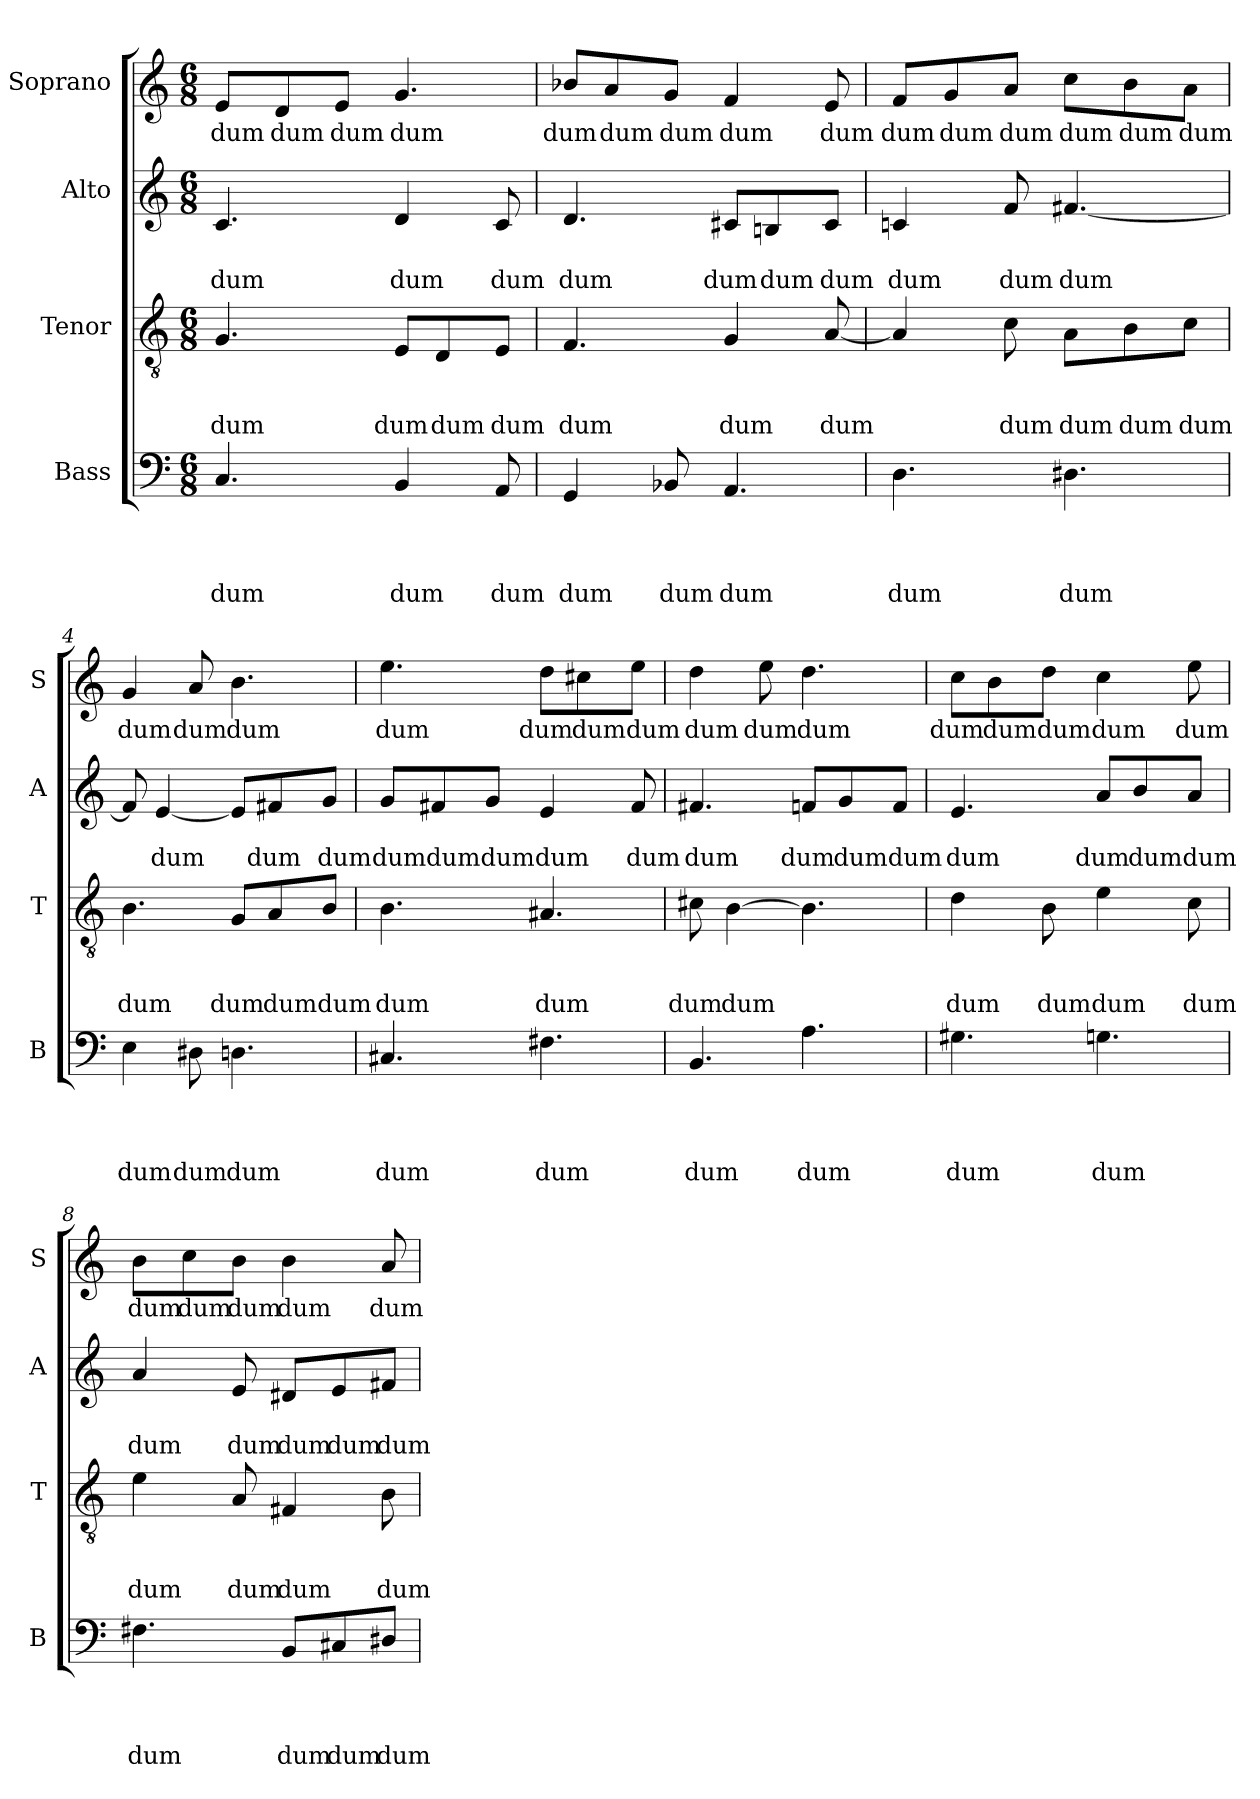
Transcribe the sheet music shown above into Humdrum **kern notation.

**kern	**text	**text	**text	**text	**kern	**text	**text	**text	**kern	**text	**text	**kern	**text
*part4	*part4	*part4	*part4	*part4	*part3	*part3	*part3	*part3	*part2	*part2	*part2	*part1	*part1
*staff4	*staff4	*staff4	*staff4	*staff4	*staff3	*staff3	*staff3	*staff3	*staff2	*staff2	*staff2	*staff1	*staff1
*I"Bass	*	*	*	*	*I"Tenor	*	*	*	*I"Alto	*	*	*I"Soprano	*
*I'B	*	*	*	*	*I'T	*	*	*	*I'A	*	*	*I'S	*
*clefF4	*	*	*	*	*clefGv2	*	*	*	*clefG2	*	*	*clefG2	*
*k[]	*	*	*	*	*k[]	*	*	*	*k[]	*	*	*k[]	*
*C:	*	*	*	*	*C:	*	*	*	*C:	*	*	*C:	*
*M6/8	*	*	*	*	*M6/8	*	*	*	*M6/8	*	*	*M6/8	*
=1	=1	=1	=1	=1	=1	=1	=1	=1	=1	=1	=1	=1	=1
!	!	!	!	!LO:LY:b	!	!	!	!LO:LY:b	!	!	!LO:LY:b	!	!LO:LY:b
4.C/	.	.	.	dum	4.G/	.	.	dum	4.c/	.	dum	8e/L	dum
!	!	!	!	!	!	!	!	!	!	!	!	!	!LO:LY:b
.	.	.	.	.	.	.	.	.	.	.	.	8d/	dum
!	!	!	!	!	!	!	!	!	!	!	!	!	!LO:LY:b
.	.	.	.	.	.	.	.	.	.	.	.	8e/J	dum
!	!	!	!	!LO:LY:b	!	!	!	!LO:LY:b	!	!	!LO:LY:b	!	!LO:LY:b
4BB/	.	.	.	dum	8E/L	.	.	dum	4d/	.	dum	4.g/	dum
!	!	!	!	!	!	!	!	!LO:LY:b	!	!	!	!	!
.	.	.	.	.	8D/	.	.	dum	.	.	.	.	.
!	!	!	!	!LO:LY:b	!	!	!	!LO:LY:b	!	!	!LO:LY:b	!	!
8AA/	.	.	.	dum	8E/J	.	.	dum	8c/	.	dum	.	.
=2	=2	=2	=2	=2	=2	=2	=2	=2	=2	=2	=2	=2	=2
!	!	!	!	!LO:LY:b	!	!	!	!LO:LY:b	!	!	!LO:LY:b	!	!LO:LY:b
4GG/	.	.	.	dum	4.F/	.	.	dum	4.d/	.	dum	8b-X/L	dum
!	!	!	!	!	!	!	!	!	!	!	!	!	!LO:LY:b
.	.	.	.	.	.	.	.	.	.	.	.	8a/	dum
!	!	!	!	!LO:LY:b	!	!	!	!	!	!	!	!	!LO:LY:b
8BB-X/	.	.	.	dum	.	.	.	.	.	.	.	8g/J	dum
!	!	!	!	!LO:LY:b	!	!	!	!LO:LY:b	!	!	!LO:LY:b	!	!LO:LY:b
4.AA/	.	.	.	dum	4G/	.	.	dum	8c#X/L	.	dum	4f/	dum
!	!	!	!	!	!	!	!	!	!	!	!LO:LY:b	!	!
.	.	.	.	.	.	.	.	.	8Bn/	.	dum	.	.
!	!	!	!	!	!	!	!	!LO:LY:b	!	!	!LO:LY:b	!	!LO:LY:b
.	.	.	.	.	[8A/	.	.	dum	8c#/J	.	dum	8e/	dum
=3	=3	=3	=3	=3	=3	=3	=3	=3	=3	=3	=3	=3	=3
!	!	!	!	!LO:LY:b	!	!	!	!	!	!	!LO:LY:b	!	!LO:LY:b
4.D\	.	.	.	dum	4A/]	.	.	.	4cn/	.	dum	8f/L	dum
!	!	!	!	!	!	!	!	!	!	!	!	!	!LO:LY:b
.	.	.	.	.	.	.	.	.	.	.	.	8g/	dum
!	!	!	!	!	!	!	!	!LO:LY:b	!	!	!LO:LY:b	!	!LO:LY:b
.	.	.	.	.	8c\	.	.	dum	8f/	.	dum	8a/J	dum
!	!	!	!	!LO:LY:b	!	!	!	!LO:LY:b	!	!	!LO:LY:b	!	!LO:LY:b
4.D#X\	.	.	.	dum	8A\L	.	.	dum	[4.f#X/	.	dum	8cc\L	dum
!	!	!	!	!	!	!	!	!LO:LY:b	!	!	!	!	!LO:LY:b
.	.	.	.	.	8B\	.	.	dum	.	.	.	8b\	dum
!	!	!	!	!	!	!	!	!LO:LY:b	!	!	!	!	!LO:LY:b
.	.	.	.	.	8c\J	.	.	dum	.	.	.	8a\J	dum
=4	=4	=4	=4	=4	=4	=4	=4	=4	=4	=4	=4	=4	=4
!	!	!	!	!LO:LY:b	!	!	!	!LO:LY:b	!	!	!	!	!LO:LY:b
4E\	.	.	.	dum	4.B\	.	.	dum	8f#/]	.	.	4g/	dum
!	!	!	!	!	!	!	!	!	!	!	!LO:LY:b	!	!
.	.	.	.	.	.	.	.	.	[4e/	.	dum	.	.
!	!	!	!	!LO:LY:b	!	!	!	!	!	!	!	!	!LO:LY:b
8D#X\	.	.	.	dum	.	.	.	.	.	.	.	8a/	dum
!	!	!	!	!LO:LY:b	!	!	!	!LO:LY:b	!	!	!	!	!LO:LY:b
4.Dn\	.	.	.	dum	8G/L	.	.	dum	8e/L]	.	.	4.b\	dum
!	!	!	!	!	!	!	!	!LO:LY:b	!	!	!LO:LY:b	!	!
.	.	.	.	.	8A/	.	.	dum	8f#X/	.	dum	.	.
!	!	!	!	!	!	!	!	!LO:LY:b	!	!	!LO:LY:b	!	!
.	.	.	.	.	8B/J	.	.	dum	8g/J	.	dum	.	.
!!LO:LB:g=z
=5	=5	=5	=5	=5	=5	=5	=5	=5	=5	=5	=5	=5	=5
!	!	!	!	!LO:LY:b	!	!	!	!LO:LY:b	!	!	!LO:LY:b	!	!LO:LY:b
4.C#X/	.	.	.	dum	4.B\	.	.	dum	8g/L	.	dum	4.ee\	dum
!	!	!	!	!	!	!	!	!	!	!	!LO:LY:b	!	!
.	.	.	.	.	.	.	.	.	8f#X/	.	dum	.	.
!	!	!	!	!	!	!	!	!	!	!	!LO:LY:b	!	!
.	.	.	.	.	.	.	.	.	8g/J	.	dum	.	.
!	!	!	!	!LO:LY:b	!	!	!	!LO:LY:b	!	!	!LO:LY:b	!	!LO:LY:b
4.F#X\	.	.	.	dum	4.A#X/	.	.	dum	4e/	.	dum	8dd\L	dum
!	!	!	!	!	!	!	!	!	!	!	!	!	!LO:LY:b
.	.	.	.	.	.	.	.	.	.	.	.	8cc#X\	dum
!	!	!	!	!	!	!	!	!	!	!	!LO:LY:b	!	!LO:LY:b
.	.	.	.	.	.	.	.	.	8f#/	.	dum	8ee\J	dum
=6	=6	=6	=6	=6	=6	=6	=6	=6	=6	=6	=6	=6	=6
!	!	!	!	!LO:LY:b	!	!	!	!LO:LY:b	!	!	!LO:LY:b	!	!LO:LY:b
4.BB/	.	.	.	dum	8c#X\	.	.	dum	4.f#X/	.	dum	4dd\	dum
!	!	!	!	!	!	!	!	!LO:LY:b	!	!	!	!	!
.	.	.	.	.	[4B\	.	.	dum	.	.	.	.	.
!	!	!	!	!	!	!	!	!	!	!	!	!	!LO:LY:b
.	.	.	.	.	.	.	.	.	.	.	.	8ee\	dum
!	!	!	!	!LO:LY:b	!	!	!	!	!	!	!LO:LY:b	!	!LO:LY:b
4.A\	.	.	.	dum	4.B\]	.	.	.	8fn/L	.	dum	4.dd\	dum
!	!	!	!	!	!	!	!	!	!	!	!LO:LY:b	!	!
.	.	.	.	.	.	.	.	.	8g/	.	dum	.	.
!	!	!	!	!	!	!	!	!	!	!	!LO:LY:b	!	!
.	.	.	.	.	.	.	.	.	8f/J	.	dum	.	.
=7	=7	=7	=7	=7	=7	=7	=7	=7	=7	=7	=7	=7	=7
!	!	!	!	!LO:LY:b	!	!	!	!LO:LY:b	!	!	!LO:LY:b	!	!LO:LY:b
4.G#X\	.	.	.	dum	4d\	.	.	dum	4.e/	.	dum	8cc\L	dum
!	!	!	!	!	!	!	!	!	!	!	!	!	!LO:LY:b
.	.	.	.	.	.	.	.	.	.	.	.	8b\	dum
!	!	!	!	!	!	!	!	!LO:LY:b	!	!	!	!	!LO:LY:b
.	.	.	.	.	8B\	.	.	dum	.	.	.	8dd\J	dum
!	!	!	!	!LO:LY:b	!	!	!	!LO:LY:b	!	!	!LO:LY:b	!	!LO:LY:b
4.Gn\	.	.	.	dum	4e\	.	.	dum	8a/L	.	dum	4cc\	dum
!	!	!	!	!	!	!	!	!	!	!	!LO:LY:b	!	!
.	.	.	.	.	.	.	.	.	8b/	.	dum	.	.
!	!	!	!	!	!	!	!	!LO:LY:b	!	!	!LO:LY:b	!	!LO:LY:b
.	.	.	.	.	8c\	.	.	dum	8a/J	.	dum	8ee\	dum
=8	=8	=8	=8	=8	=8	=8	=8	=8	=8	=8	=8	=8	=8
!	!	!	!	!LO:LY:b	!	!	!	!LO:LY:b	!	!	!LO:LY:b	!	!LO:LY:b
4.F#X\	.	.	.	dum	4e\	.	.	dum	4a/	.	dum	8b\L	dum
!	!	!	!	!	!	!	!	!	!	!	!	!	!LO:LY:b
.	.	.	.	.	.	.	.	.	.	.	.	8cc\	dum
!	!	!	!	!	!	!	!	!LO:LY:b	!	!	!LO:LY:b	!	!LO:LY:b
.	.	.	.	.	8A/	.	.	dum	8e/	.	dum	8b\J	dum
!	!	!	!	!LO:LY:b	!	!	!	!LO:LY:b	!	!	!LO:LY:b	!	!LO:LY:b
8BB/L	.	.	.	dum	4F#X/	.	.	dum	8d#X/L	.	dum	4b\	dum
!	!	!	!	!LO:LY:b	!	!	!	!	!	!	!LO:LY:b	!	!
8C#X/	.	.	.	dum	.	.	.	.	8e/	.	dum	.	.
!	!	!	!	!LO:LY:b	!	!	!	!LO:LY:b	!	!	!LO:LY:b	!	!LO:LY:b
8D#X/J	.	.	.	dum	8B\	.	.	dum	8f#X/J	.	dum	8a/	dum
=	=	=	=	=	=	=	=	=	=	=	=	=	=
*-	*-	*-	*-	*-	*-	*-	*-	*-	*-	*-	*-	*-	*-
